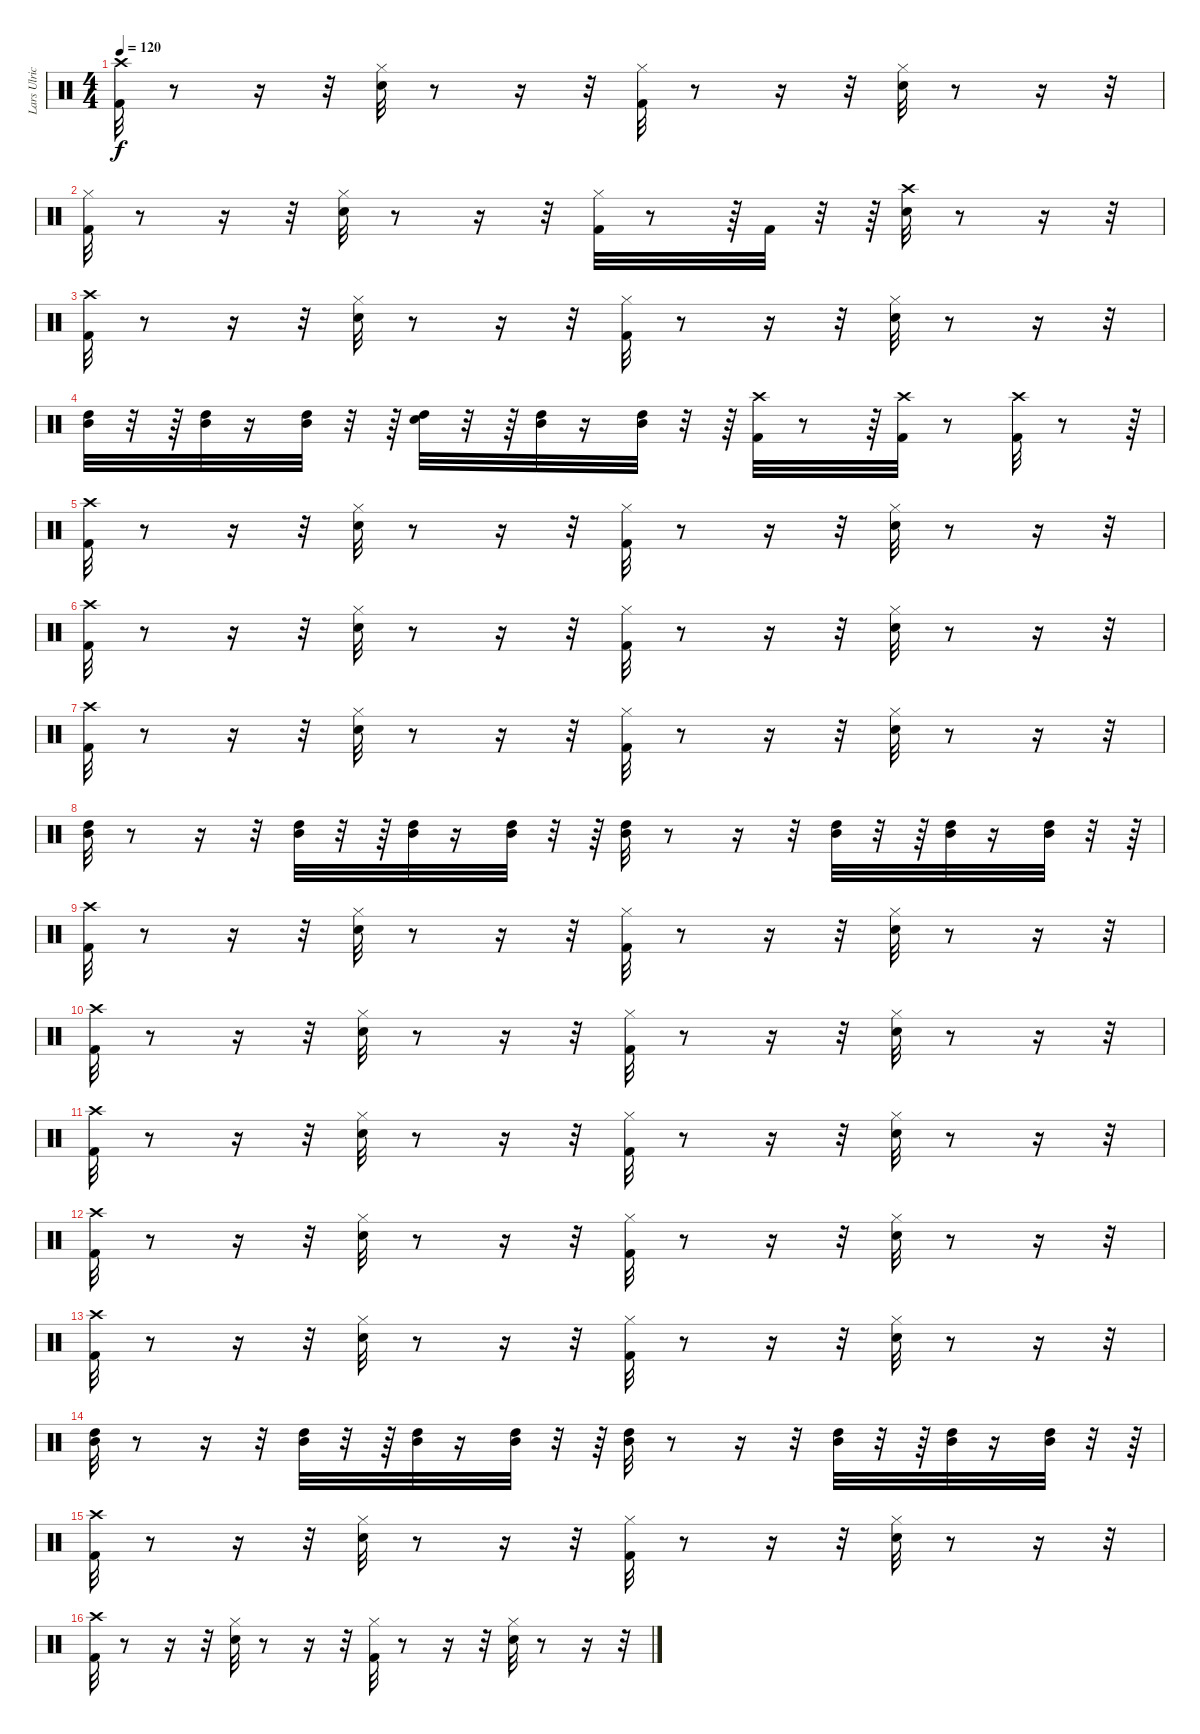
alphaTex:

\track ("Lars Ulrich" "Lars Ulric") {instrument percussion}
\staff {score}
\articulation defaults
\ts (4 4)
\tempo 120
\clef neutral
\ks c
("Kick (hit) 2" "Crash high (hit)").32{dy f} r.8 r.16 r.32 ("Snare (hit) 2" "Hi-Hat (closed)").32 r.8 r.16 r.32 ("Kick (hit) 2" "Hi-Hat (closed)").32 r.8 r.16 r.32 ("Snare (hit) 2" "Hi-Hat (closed)").32 r.8 r.16 r.32 |
("Kick (hit) 2" "Hi-Hat (closed)").32 r.8 r.16 r.32 ("Snare (hit) 2" "Hi-Hat (closed)").32 r.8 r.16 r.32 ("Kick (hit) 2" "Hi-Hat (closed)").32 r.8 r.64 "Kick (hit) 2".32 r.32 r.64 ("Snare (hit) 2" "Crash high (hit)").32 r.8 r.16 r.32 |
("Crash high (hit)" "Kick (hit) 2").32 r.8 r.16 r.32 ("Snare (hit) 2" "Hi-Hat (closed)").32 r.8 r.16 r.32 ("Hi-Hat (closed)" "Kick (hit) 2").32 r.8 r.16 r.32 ("Snare (hit) 2" "Hi-Hat (closed)").32 r.8 r.16 r.32 |
("High Tom (hit)" "Mid Tom (hit)").32 r.32 r.64 ("High Tom (hit)" "Mid Tom (hit)").32 r.16 ("High Tom (hit)" "Mid Tom (hit)").32 r.32 r.64 ("Snare (hit) 2" "High Tom (hit)").32 r.32 r.64 ("High Tom (hit)" "Mid Tom (hit)").32 r.16 ("High Tom (hit)" "Mid Tom (hit)").32 r.32 r.64 ("Kick (hit) 2" "Crash high (hit)").32 r.8 r.64 ("Kick (hit) 2" "Crash high (hit)").32 r.8 ("Kick (hit) 2" "Crash high (hit)").32 r.8 r.64 |
("Kick (hit) 2" "Crash high (hit)").32 r.8 r.16 r.32 ("Snare (hit) 2" "Hi-Hat (closed)").32 r.8 r.16 r.32 ("Kick (hit) 2" "Hi-Hat (closed)").32 r.8 r.16 r.32 ("Snare (hit) 2" "Hi-Hat (closed)").32 r.8 r.16 r.32 |
("Kick (hit) 2" "Crash high (hit)").32 r.8 r.16 r.32 ("Snare (hit) 2" "Hi-Hat (closed)").32 r.8 r.16 r.32 ("Kick (hit) 2" "Hi-Hat (closed)").32 r.8 r.16 r.32 ("Snare (hit) 2" "Hi-Hat (closed)").32 r.8 r.16 r.32 |
("Kick (hit) 2" "Crash high (hit)").32 r.8 r.16 r.32 ("Snare (hit) 2" "Hi-Hat (closed)").32 r.8 r.16 r.32 ("Kick (hit) 2" "Hi-Hat (closed)").32 r.8 r.16 r.32 ("Snare (hit) 2" "Hi-Hat (closed)").32 r.8 r.16 r.32 |
("Mid Tom (hit)" "High Tom (hit)").32 r.8 r.16 r.32 ("Mid Tom (hit)" "High Tom (hit)").32 r.32 r.64 ("High Tom (hit)" "Mid Tom (hit)").32 r.16 ("Mid Tom (hit)" "High Tom (hit)").32 r.32 r.64 ("Mid Tom (hit)" "High Tom (hit)").32 r.8 r.16 r.32 ("Mid Tom (hit)" "High Tom (hit)").32 r.32 r.64 ("High Tom (hit)" "Mid Tom (hit)").32 r.16 ("Mid Tom (hit)" "High Tom (hit)").32 r.32 r.64 |
("Crash high (hit)" "Kick (hit) 2").32 r.8 r.16 r.32 ("Hi-Hat (closed)" "Snare (hit) 2").32 r.8 r.16 r.32 ("Hi-Hat (closed)" "Kick (hit) 2").32 r.8 r.16 r.32 ("Hi-Hat (closed)" "Snare (hit) 2").32 r.8 r.16 r.32 |
("Kick (hit) 2" "Crash high (hit)").32 r.8 r.16 r.32 ("Snare (hit) 2" "Hi-Hat (closed)").32 r.8 r.16 r.32 ("Kick (hit) 2" "Hi-Hat (closed)").32 r.8 r.16 r.32 ("Snare (hit) 2" "Hi-Hat (closed)").32 r.8 r.16 r.32 |
("Kick (hit) 2" "Crash high (hit)").32 r.8 r.16 r.32 ("Snare (hit) 2" "Hi-Hat (closed)").32 r.8 r.16 r.32 ("Kick (hit) 2" "Hi-Hat (closed)").32 r.8 r.16 r.32 ("Snare (hit) 2" "Hi-Hat (closed)").32 r.8 r.16 r.32 |
("Kick (hit) 2" "Crash high (hit)").32 r.8 r.16 r.32 ("Snare (hit) 2" "Hi-Hat (closed)").32 r.8 r.16 r.32 ("Kick (hit) 2" "Hi-Hat (closed)").32 r.8 r.16 r.32 ("Snare (hit) 2" "Hi-Hat (closed)").32 r.8 r.16 r.32 |
("Kick (hit) 2" "Crash high (hit)").32 r.8 r.16 r.32 ("Snare (hit) 2" "Hi-Hat (closed)").32 r.8 r.16 r.32 ("Kick (hit) 2" "Hi-Hat (closed)").32 r.8 r.16 r.32 ("Snare (hit) 2" "Hi-Hat (closed)").32 r.8 r.16 r.32 |
("Mid Tom (hit)" "High Tom (hit)").32 r.8 r.16 r.32 ("Mid Tom (hit)" "High Tom (hit)").32 r.32 r.64 ("High Tom (hit)" "Mid Tom (hit)").32 r.16 ("Mid Tom (hit)" "High Tom (hit)").32 r.32 r.64 ("Mid Tom (hit)" "High Tom (hit)").32 r.8 r.16 r.32 ("Mid Tom (hit)" "High Tom (hit)").32 r.32 r.64 ("High Tom (hit)" "Mid Tom (hit)").32 r.16 ("Mid Tom (hit)" "High Tom (hit)").32 r.32 r.64 |
("Crash high (hit)" "Kick (hit) 2").32 r.8 r.16 r.32 ("Hi-Hat (closed)" "Snare (hit) 2").32 r.8 r.16 r.32 ("Hi-Hat (closed)" "Kick (hit) 2").32 r.8 r.16 r.32 ("Hi-Hat (closed)" "Snare (hit) 2").32 r.8 r.16 r.32 |
("Kick (hit) 2" "Crash high (hit)").32 r.8 r.16 r.32 ("Snare (hit) 2" "Hi-Hat (closed)").32 r.8 r.16 r.32 ("Kick (hit) 2" "Hi-Hat (closed)").32 r.8 r.16 r.32 ("Snare (hit) 2" "Hi-Hat (closed)").32 r.8 r.16 r.32
